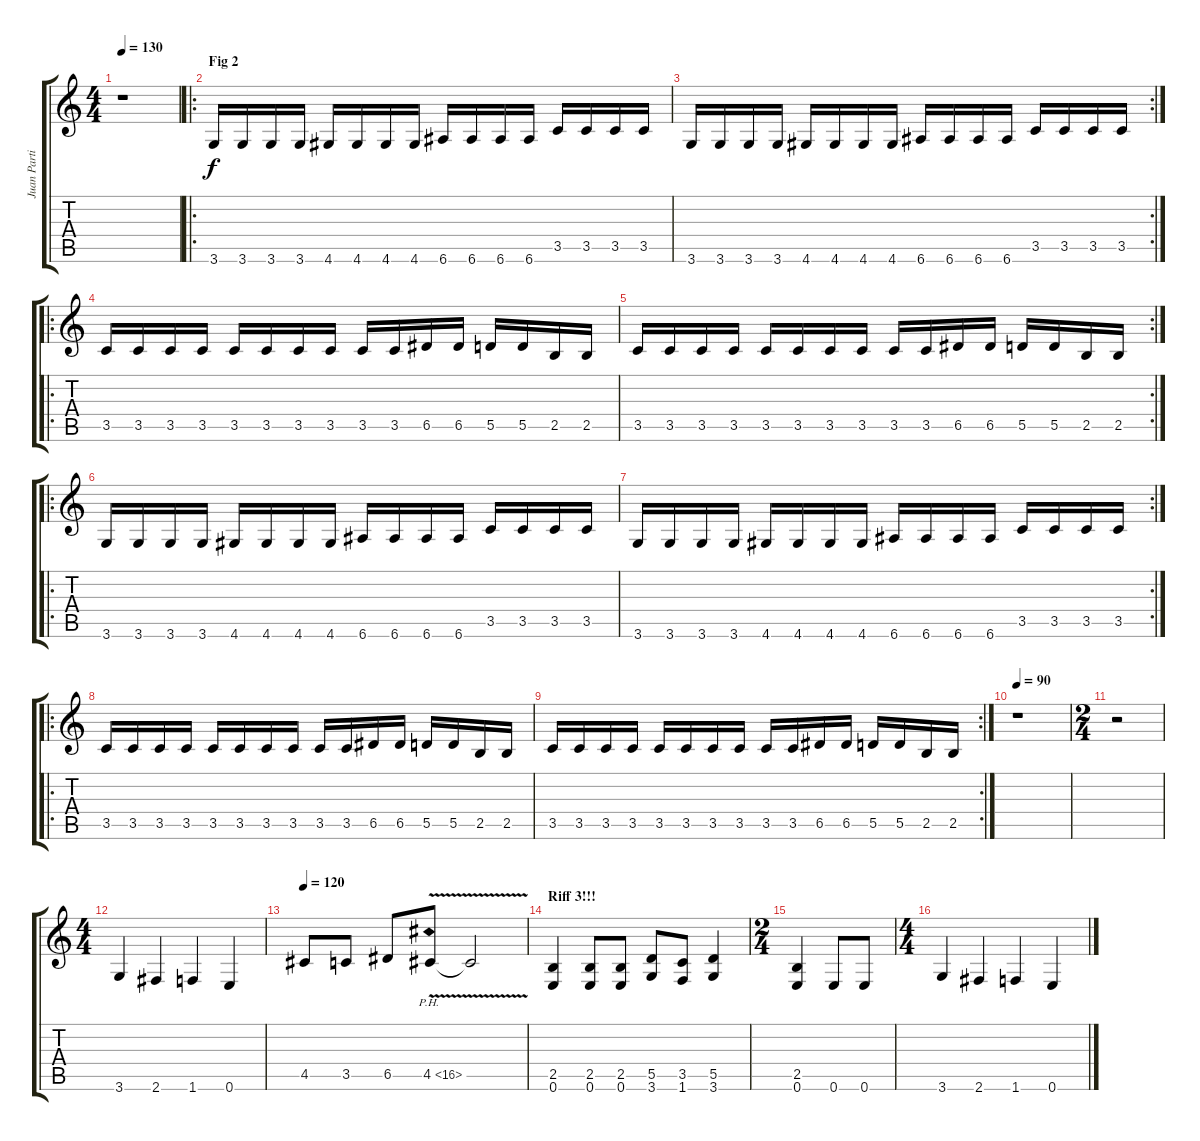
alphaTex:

\track ("Juan Partida" "Juan Parti") {instrument distortionguitar}
\staff {score tabs}
\tuning (E4 B3 G3 D3 A2 E2) {hide}
\ts (4 4)
\tempo 130
\clef g2
\ks c
r.1{dy f} |
\ro
\section ("" "Fig 2")
3.6.16 3.6.16 3.6.16 3.6.16 4.6.16 4.6.16 4.6.16 4.6.16 6.6.16 6.6.16 6.6.16 6.6.16 3.5.16 3.5.16 3.5.16 3.5.16 |
\rc 2
3.6.16 3.6.16 3.6.16 3.6.16 4.6.16 4.6.16 4.6.16 4.6.16 6.6.16 6.6.16 6.6.16 6.6.16 3.5.16 3.5.16 3.5.16 3.5.16 |
\ro
3.5.16 3.5.16 3.5.16 3.5.16 3.5.16 3.5.16 3.5.16 3.5.16 3.5.16 3.5.16 6.5.16 6.5.16 5.5.16 5.5.16 2.5.16 2.5.16 |
\rc 2
3.5.16 3.5.16 3.5.16 3.5.16 3.5.16 3.5.16 3.5.16 3.5.16 3.5.16 3.5.16 6.5.16 6.5.16 5.5.16 5.5.16 2.5.16 2.5.16 |
\ro
3.6.16 3.6.16 3.6.16 3.6.16 4.6.16 4.6.16 4.6.16 4.6.16 6.6.16 6.6.16 6.6.16 6.6.16 3.5.16 3.5.16 3.5.16 3.5.16 |
\rc 2
3.6.16 3.6.16 3.6.16 3.6.16 4.6.16 4.6.16 4.6.16 4.6.16 6.6.16 6.6.16 6.6.16 6.6.16 3.5.16 3.5.16 3.5.16 3.5.16 |
\ro
3.5.16 3.5.16 3.5.16 3.5.16 3.5.16 3.5.16 3.5.16 3.5.16 3.5.16 3.5.16 6.5.16 6.5.16 5.5.16 5.5.16 2.5.16 2.5.16 |
\rc 2
3.5.16 3.5.16 3.5.16 3.5.16 3.5.16 3.5.16 3.5.16 3.5.16 3.5.16 3.5.16 6.5.16 6.5.16 5.5.16 5.5.16 2.5.16 2.5.16 |
\tempo 90
r.1 |
\ts (2 4)
r.2 |
\ts (4 4)
3.6.4 2.6.4 1.6.4 0.6.4 |
\tempo 120
4.5.8 3.5.8 6.5.8 4.5{ph 12 v}.8 4.5{t}.2 |
\section ("" "Riff 3!!!")
(2.5 0.6).4 (2.5 0.6).8 (2.5 0.6).8 (5.5 3.6).8 (3.5 1.6).8 (5.5 3.6).4 |
\ts (2 4)
(2.5 0.6).4 0.6.8 0.6.8 |
\ts (4 4)
3.6.4 2.6.4 1.6.4 0.6.4
